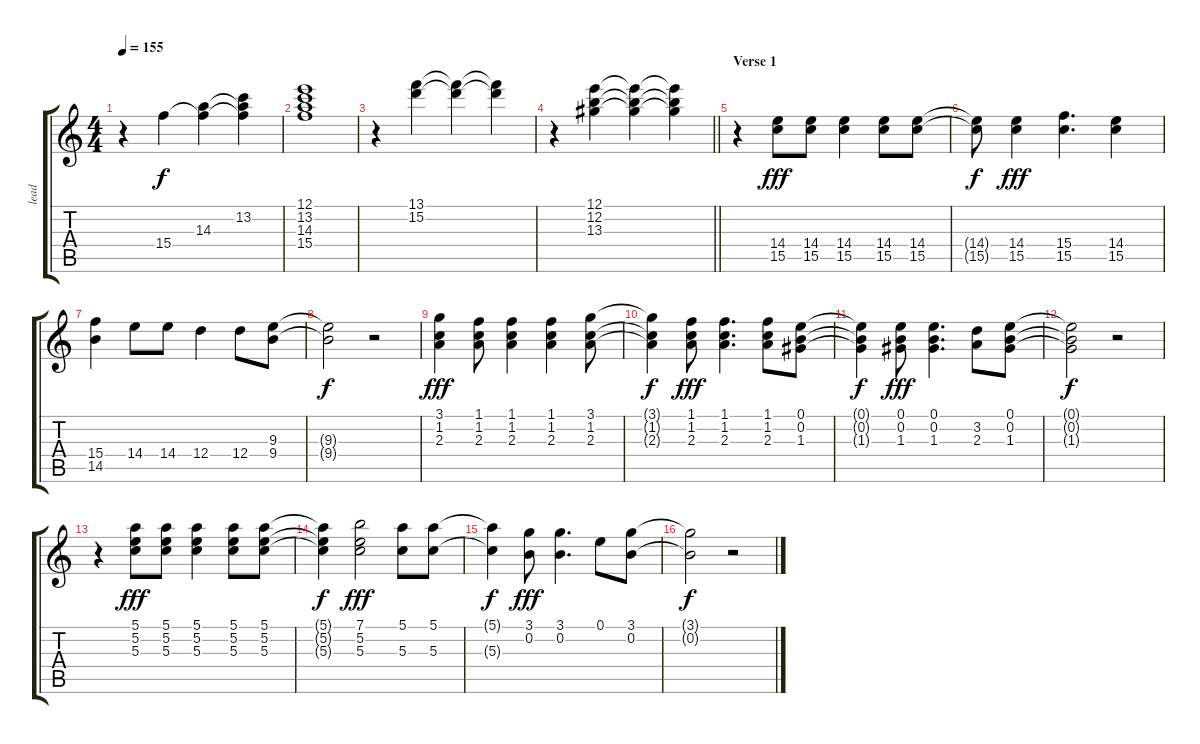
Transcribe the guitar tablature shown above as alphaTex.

\track ("lead" "lead") {instrument distortionguitar}
\staff {score tabs}
\tuning (E4 B3 G3 D3 A2 E2) {hide}
\ts (4 4)
\tempo 155
\clef g2
\ks c
r.4{dy f} 15.4.4 (14.3 15.4{t}).4 (13.2 14.3{t} 15.4{t}).4 |
(12.1 13.2 14.3 15.4).1 |
r.4 (13.1 15.2).4 (13.1{t} 15.2{t}).4 (13.1{t} 15.2{t}).4 |
\barLineRight lightlight
r.4 (12.1 12.2 13.3).4 (12.1{t} 12.2{t} 13.3{t}).4 (12.1{t} 12.2{t} 13.3{t}).4 |
\section ("" "Verse 1")
r.4 (14.4 15.5).8{dy fff} (14.4 15.5).8 (14.4 15.5).4 (14.4 15.5).8 (14.4 15.5).8 |
(14.4{t} 15.5{t}).8{dy f} (14.4 15.5).4{dy fff} (15.4 15.5).4{d} (14.4 15.5).4 |
(15.4 14.5).4 14.4.8 14.4.8 12.4.4 12.4.8 (9.3 9.4).8 |
(9.3{t} 9.4{t}).2{dy f} r.2 |
(3.1 1.2 2.3).4{dy fff} (1.1 1.2 2.3).8 (1.1 1.2 2.3).4 (1.1 1.2 2.3).4 (3.1 1.2 2.3).8 |
(3.1{t} 1.2{t} 2.3{t}).4{dy f} (1.1 1.2 2.3).8{dy fff} (1.1 1.2 2.3).4{d} (1.1 1.2 2.3).8 (0.1 0.2 1.3).8 |
(0.1{t} 0.2{t} 1.3{t}).4{dy f} (0.1 0.2 1.3).8{dy fff} (0.1 0.2 1.3).4{d} (3.2 2.3).8 (0.1 0.2 1.3).8 |
(0.1{t} 0.2{t} 1.3{t}).2{dy f} r.2 |
r.4 (5.1 5.2 5.3).8{dy fff} (5.1 5.2 5.3).8 (5.1 5.2 5.3).4 (5.1 5.2 5.3).8 (5.1 5.2 5.3).8 |
(5.1{t} 5.2{t} 5.3{t}).4{dy f} (7.1 5.2 5.3).2{dy fff} (5.1 5.3).8 (5.1 5.3).8 |
(5.1{t} 5.3{t}).4{dy f} (3.1 0.2).8{dy fff} (3.1 0.2).4{d} 0.1.8 (3.1 0.2).8 |
(3.1{t} 0.2{t}).2{dy f} r.2
